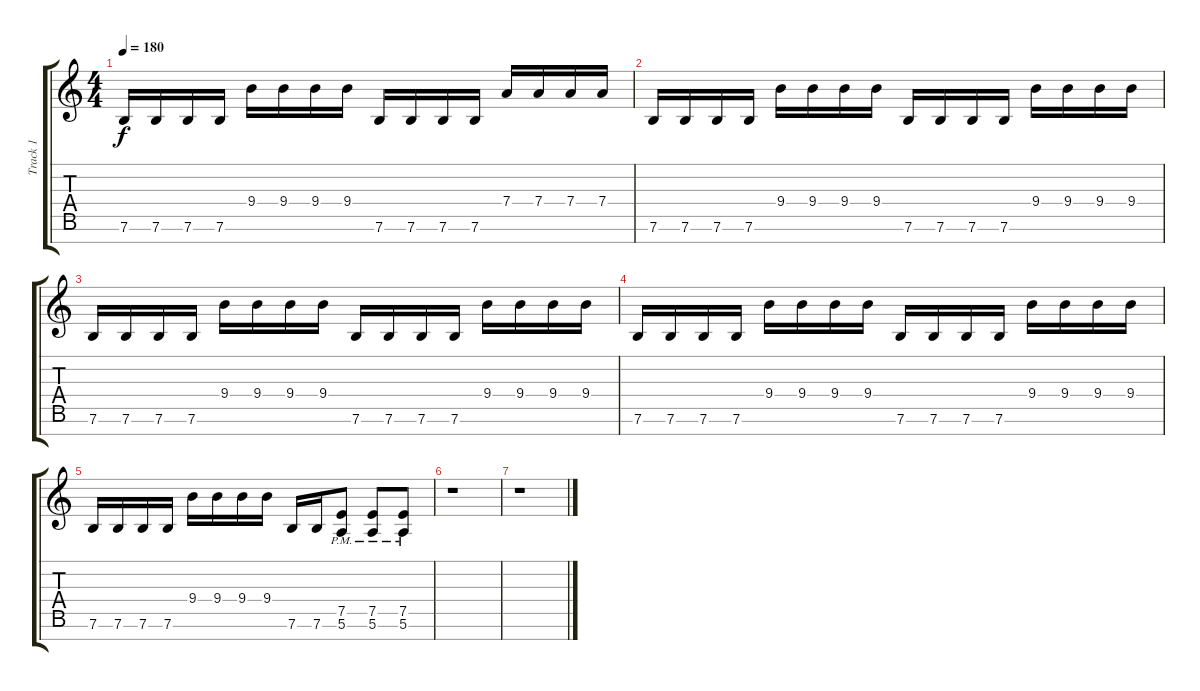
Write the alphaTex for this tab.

\track ("Track 1" "Track 1") {instrument distortionguitar}
\staff {score tabs}
\tuning (E4 B3 G3 D3 A2 E2 B1) {hide}
\ts (4 4)
\tempo 180
\clef g2
\ks c
7.6.16{dy f} 7.6.16 7.6.16 7.6.16 9.4.16 9.4.16 9.4.16 9.4.16 7.6.16 7.6.16 7.6.16 7.6.16 7.4.16 7.4.16 7.4.16 7.4.16 |
7.6.16 7.6.16 7.6.16 7.6.16 9.4.16 9.4.16 9.4.16 9.4.16 7.6.16 7.6.16 7.6.16 7.6.16 9.4.16 9.4.16 9.4.16 9.4.16 |
7.6.16 7.6.16 7.6.16 7.6.16 9.4.16 9.4.16 9.4.16 9.4.16 7.6.16 7.6.16 7.6.16 7.6.16 9.4.16 9.4.16 9.4.16 9.4.16 |
7.6.16 7.6.16 7.6.16 7.6.16 9.4.16 9.4.16 9.4.16 9.4.16 7.6.16 7.6.16 7.6.16 7.6.16 9.4.16 9.4.16 9.4.16 9.4.16 |
7.6.16 7.6.16 7.6.16 7.6.16 9.4.16 9.4.16 9.4.16 9.4.16 7.6.16 7.6.16 (7.5{pm} 5.6{pm}).8 (7.5{pm} 5.6{pm}).8 (7.5{pm} 5.6{pm}).8 |
r.1 |
r.1
